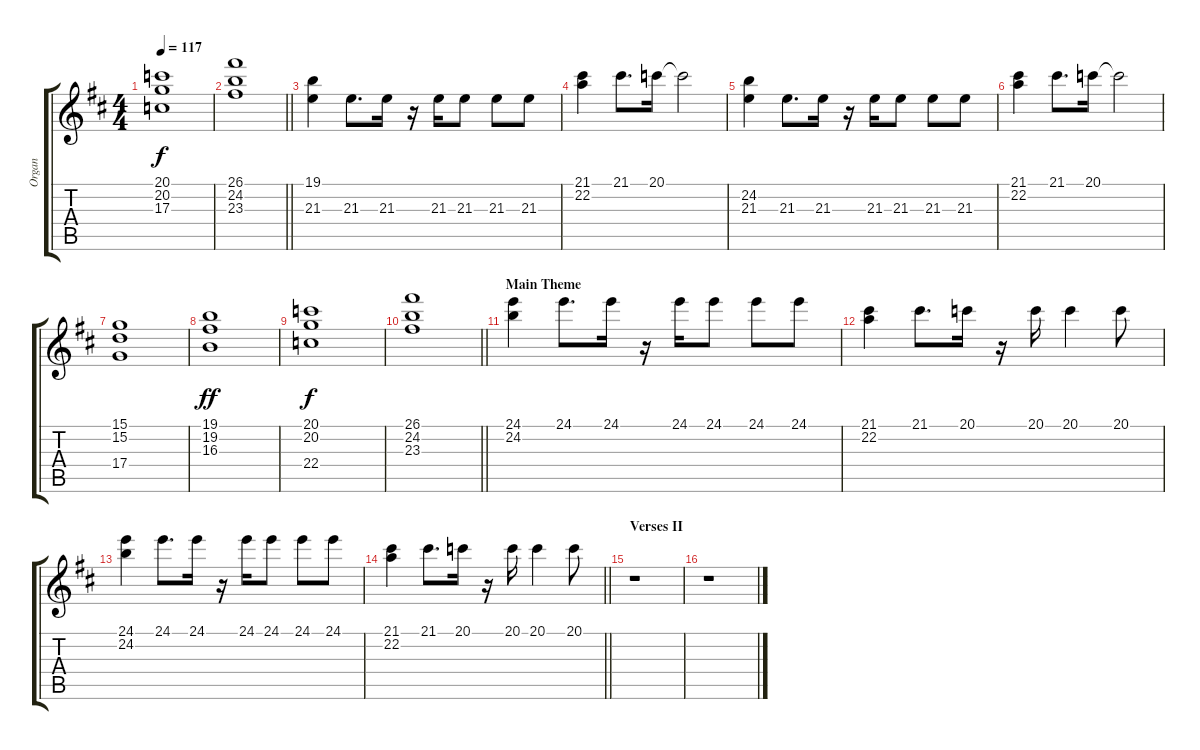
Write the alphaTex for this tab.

\track ("Organ" "Organ") {instrument rockorgan}
\staff {score tabs}
\tuning (E4 B3 G3 D3 A2 E2) {hide}
\ts (4 4)
\tempo 117
\clef g2
\ks d
(20.1 20.2 17.3).1{dy f} |
\barLineRight lightlight
(26.1 24.2 23.3).1 |
(19.1 21.3).4 21.3.8{d} 21.3.16 r.16 21.3.16 21.3.8 21.3.8 21.3.8 |
(21.1 22.2).4 21.1.8{d} 20.1.16 20.1{t}.2 |
(24.2 21.3).4 21.3.8{d} 21.3.16 r.16 21.3.16 21.3.8 21.3.8 21.3.8 |
(21.1 22.2).4 21.1.8{d} 20.1.16 20.1{t}.2 |
(15.1 15.2 17.4).1 |
(19.1 19.2 16.3).1{dy ff} |
(20.1 20.2 22.4).1{dy f} |
\barLineRight lightlight
(26.1 24.2 23.3).1 |
\section ("" "Main Theme")
(24.1 24.2).4 24.1.8{d} 24.1.16 r.16 24.1.16 24.1.8 24.1.8 24.1.8 |
(21.1 22.2).4 21.1.8{d} 20.1.16 r.16 20.1.16 20.1.4 20.1.8 |
(24.1 24.2).4 24.1.8{d} 24.1.16 r.16 24.1.16 24.1.8 24.1.8 24.1.8 |
\barLineRight lightlight
(21.1 22.2).4 21.1.8{d} 20.1.16 r.16 20.1.16 20.1.4 20.1.8 |
\section ("" "Verses II")
r.1 |
r.1
